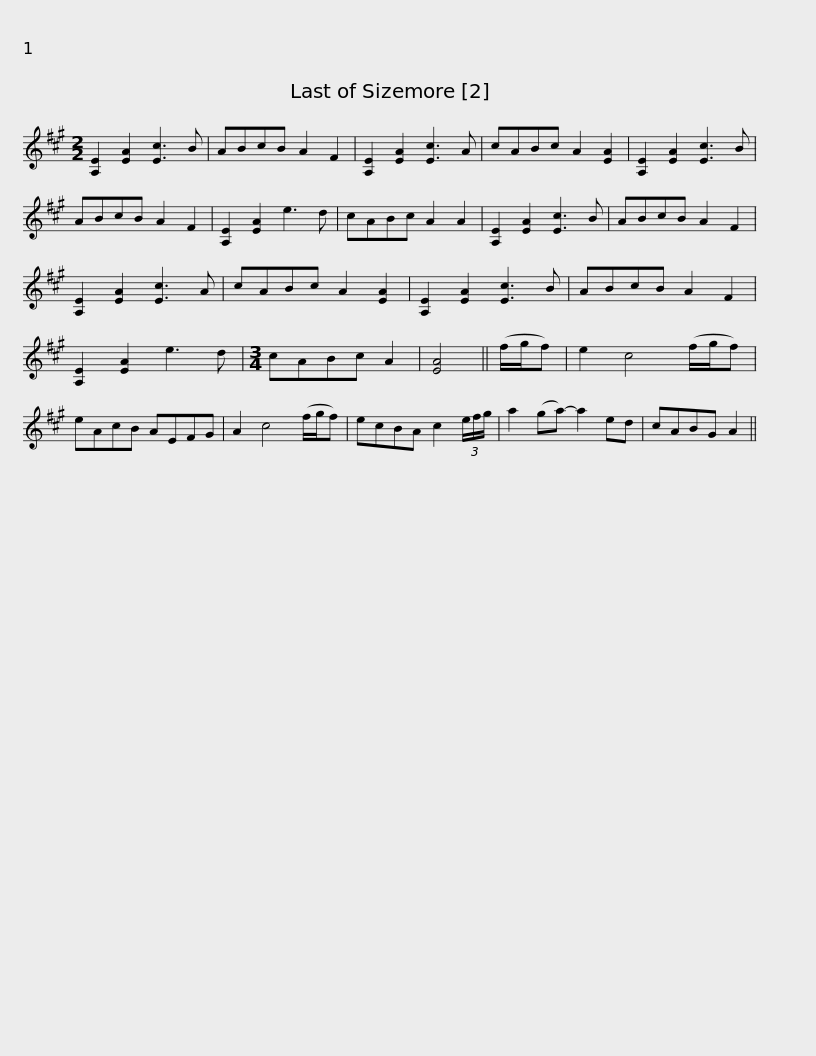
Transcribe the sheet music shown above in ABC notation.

X:1
L:1/8
M:2/2
I:linebreak $
K:A
V:1 treble
V:1
 [A,E]2 [EA]2 [Ec]3 B | ABcB A2 F2 | [A,E]2 [EA]2 [Ec]3 A | cABc A2 [EA]2 | [A,E]2 [EA]2 [Ec]3 B | %5
 ABcB A2 F2 | [A,E]2 [EA]2 e3 d |$ cABc A2 A2 | [A,E]2 [EA]2 [Ec]3 B | ABcB A2 F2 | %10
 [A,E]2 [EA]2 [Ec]3 A | cABc A2 [EA]2 | [A,E]2 [EA]2 [Ec]3 B | ABcB A2 F2 |$ [A,E]2 [EA]2 e3 d | %15
[M:3/4] cABc A2 | [EA]4 || (f/g/f) | e2 c4 (f/g/f) | eAcB AEFG | %20
 A2 c4 (f/g/f) | ecBA c2 (3e/f/g/ |$ a2 (ga-) a2 ed | cABG A2 || %24
